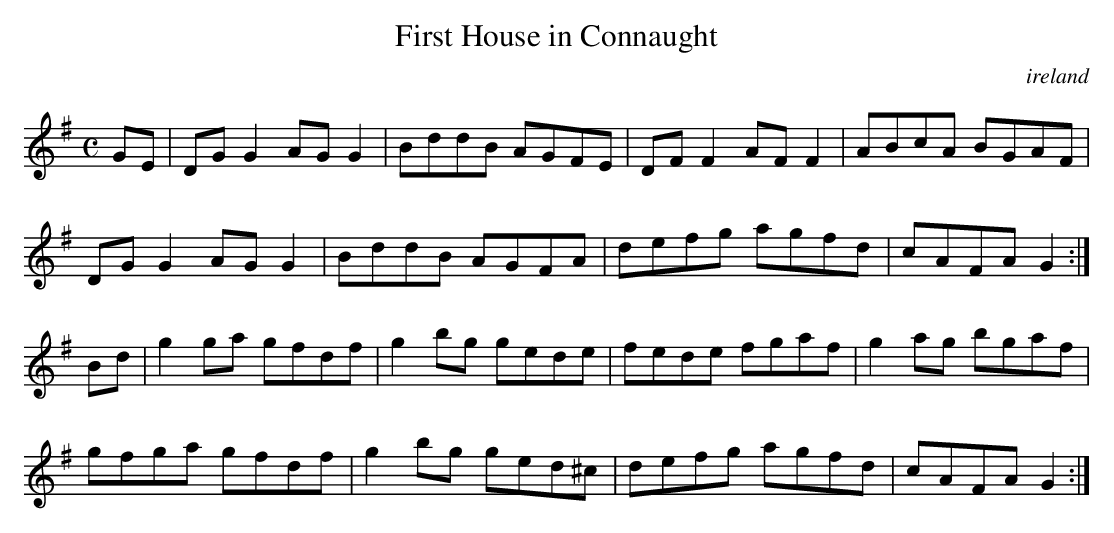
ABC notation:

X:1
T:First House in Connaught
O:ireland
M:C
L:1/8
K:G Major
GE|DGG2 AGG2|BddB AGFE|DFF2 AFF2|ABcA BGAF|!
DGG2 AGG2|BddB AGFA|defg agfd|cAFA G2:|!
Bd|g2ga gfdf|g2bg gede|fede fgaf|g2ag bgaf|!
gfga gfdf|g2bg ged^c|defg agfd|cAFA G2:|!
